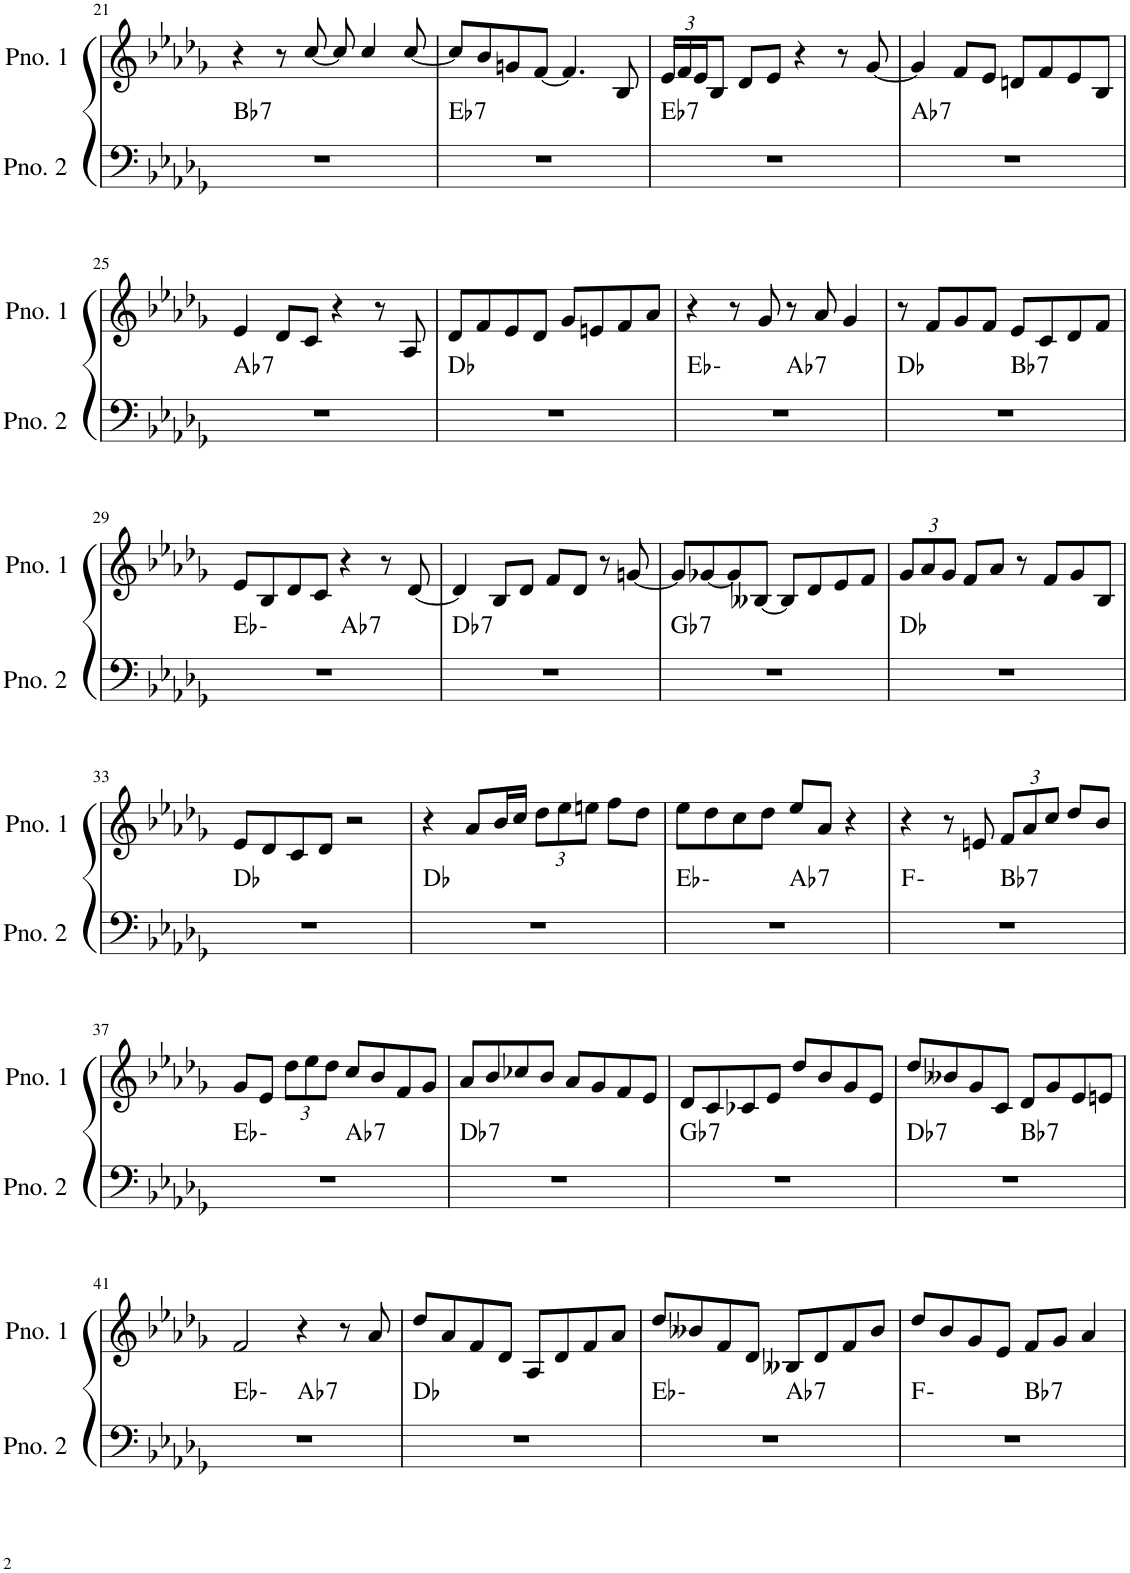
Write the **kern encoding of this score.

**kern	**harte	**kern
*part2	*part2	*part1
*staff2	*	*staff1
*I"ピアノ 2	*	*I"ピアノ 1
!!LO:PB:g=z
*clefF4	*	*clefG2
*k[b-e-a-d-g-]	*	*k[b-e-a-d-g-]
*M4/4	*	*M4/4
=21	=21	=21
!	!LO:H:kt=7	!
1r	Bb:7	4r
.	.	8r
.	.	[8cc/
.	.	8cc/]
.	.	4cc/
.	.	[8cc/
=22	=22	=22
!	!LO:H:kt=7	!
1r	Eb:7	8cc/L]
.	.	8b-/
.	.	8gn/
.	.	[8f/J
.	.	4.f/]
.	.	8B-/
=23	=23	=23
*	*	*Xbrackettup
!	!LO:H:kt=7	!
1r	Eb:7	24e-/LL
.	.	24f/
.	.	24e-/J
.	.	8B-/J
.	.	8d-/L
.	.	8e-/J
.	.	4r
.	.	8r
.	.	[8g-/
=24	=24	=24
!	!LO:H:kt=7	!
1r	Ab:7	4g-/]
.	.	8f/L
.	.	8e-/J
.	.	8dn/L
.	.	8f/
.	.	8e-/
.	.	8B-/J
!!LO:LB:g=z
=25	=25	=25
!	!LO:H:kt=7	!
1r	Ab:7	4e-/
.	.	8d-/L
.	.	8c/J
.	.	4r
.	.	8r
.	.	8A-/
=26	=26	=26
1r	Db:maj	8d-/L
.	.	8f/
.	.	8e-/
.	.	8d-/J
.	.	8g-/L
.	.	8en/
.	.	8f/
.	.	8a-/J
=27	=27	=27
*^	*	*
1r	2ryy	Eb:min	4r
.	.	.	8r
.	.	.	8g-/
!	!	!LO:H:kt=7	!
.	2ryy	Ab:7	8r
.	.	.	8a-/
.	.	.	4g-/
=28	=28	=28	=28
1r	2ryy	Db:maj	8r
.	.	.	8f/L
.	.	.	8g-/
.	.	.	8f/J
!	!	!LO:H:kt=7	!
.	2ryy	Bb:7	8e-/L
.	.	.	8c/
.	.	.	8d-/
.	.	.	8f/J
!!LO:LB:g=z
=29	=29	=29	=29
1r	2ryy	Eb:min	8e-/L
.	.	.	8B-/
.	.	.	8d-/
.	.	.	8c/J
!	!	!LO:H:kt=7	!
.	2ryy	Ab:7	4r
.	.	.	8r
.	.	.	[8d-/
=30	=30	=30	=30
!	!	!LO:H:kt=7	!
*v	*v	*	*
1r	Db:7	4d-/]
.	.	8B-/L
.	.	8d-/J
.	.	8f/L
.	.	8d-/J
.	.	8r
.	.	[8gn/
=31	=31	=31
!	!LO:H:kt=7	!
1r	Gb:7	8g/L]
.	.	[8g-X/
.	.	8g-/]
.	.	[8B--X/J
.	.	8B--/L]
.	.	8d-/
.	.	8e-/
.	.	8f/J
=32	=32	=32
1r	Db:maj	12g-/L
.	.	12a-/
.	.	12g-/J
.	.	8f/L
.	.	8a-/J
.	.	8r
.	.	8f/L
.	.	8g-/
.	.	8B-/J
!!LO:LB:g=z
=33	=33	=33
1r	Db:maj	8e-/L
.	.	8d-/
.	.	8c/
.	.	8d-/J
.	.	2r
=34	=34	=34
1r	Db:maj	4r
.	.	8a-/L
.	.	16b-/L
.	.	16cc/JJ
.	.	12dd-\L
.	.	12ee-\
.	.	12een\J
.	.	8ff\L
.	.	8dd-\J
=35	=35	=35
*^	*	*
1r	2ryy	Eb:min	8ee-\L
.	.	.	8dd-\
.	.	.	8cc\
.	.	.	8dd-\J
!	!	!LO:H:kt=7	!
.	2ryy	Ab:7	8ee-/L
.	.	.	8a-/J
.	.	.	4r
=36	=36	=36	=36
1r	2ryy	F:min	4r
.	.	.	8r
.	.	.	8en/
!	!	!LO:H:kt=7	!
.	2ryy	Bb:7	12f/L
.	.	.	12a-/
.	.	.	12cc/J
.	.	.	8dd-/L
.	.	.	8b-/J
!!LO:LB:g=z
=37	=37	=37	=37
1r	2ryy	Eb:min	8g-/L
.	.	.	8e-/J
.	.	.	12dd-\L
.	.	.	12ee-\
.	.	.	12dd-\J
!	!	!LO:H:kt=7	!
.	2ryy	Ab:7	8cc/L
.	.	.	8b-/
.	.	.	8f/
.	.	.	8g-/J
=38	=38	=38	=38
!	!	!LO:H:kt=7	!
*v	*v	*	*
1r	Db:7	8a-/L
.	.	8b-/
.	.	8cc-X/
.	.	8b-/J
.	.	8a-/L
.	.	8g-/
.	.	8f/
.	.	8e-/J
=39	=39	=39
!	!LO:H:kt=7	!
1r	Gb:7	8d-/L
.	.	8c/
.	.	8c-X/
.	.	8e-/J
.	.	8dd-/L
.	.	8b-/
.	.	8g-/
.	.	8e-/J
=40	=40	=40
!	!LO:H:kt=7	!
*^	*	*
1r	2ryy	Db:7	8dd-/L
.	.	.	8b--X/
.	.	.	8g-/
.	.	.	8c/J
!	!	!LO:H:kt=7	!
.	2ryy	Bb:7	8d-/L
.	.	.	8g-/
.	.	.	8e-/
.	.	.	8en/J
!!LO:LB:g=z
=41	=41	=41	=41
1r	2ryy	Eb:min	2f/
!	!	!LO:H:kt=7	!
.	2ryy	Ab:7	4r
.	.	.	8r
.	.	.	8a-/
*v	*v	*	*
=42	=42	=42
1r	Db:maj	8dd-/L
.	.	8a-/
.	.	8f/
.	.	8d-/J
.	.	8A-/L
.	.	8d-/
.	.	8f/
.	.	8a-/J
=43	=43	=43
*^	*	*
1r	2ryy	Eb:min	8dd-/L
.	.	.	8b--X/
.	.	.	8f/
.	.	.	8d-/J
!	!	!LO:H:kt=7	!
.	2ryy	Ab:7	8B--X/L
.	.	.	8d-/
.	.	.	8f/
.	.	.	8b--/J
=44	=44	=44	=44
1r	2ryy	F:min	8dd-/L
.	.	.	8b-/
.	.	.	8g-/
.	.	.	8e-/J
!	!	!LO:H:kt=7	!
.	2ryy	Bb:7	8f/L
.	.	.	8g-/J
.	.	.	4a-/
*v	*v	*	*
=	=	=
*-	*-	*-
